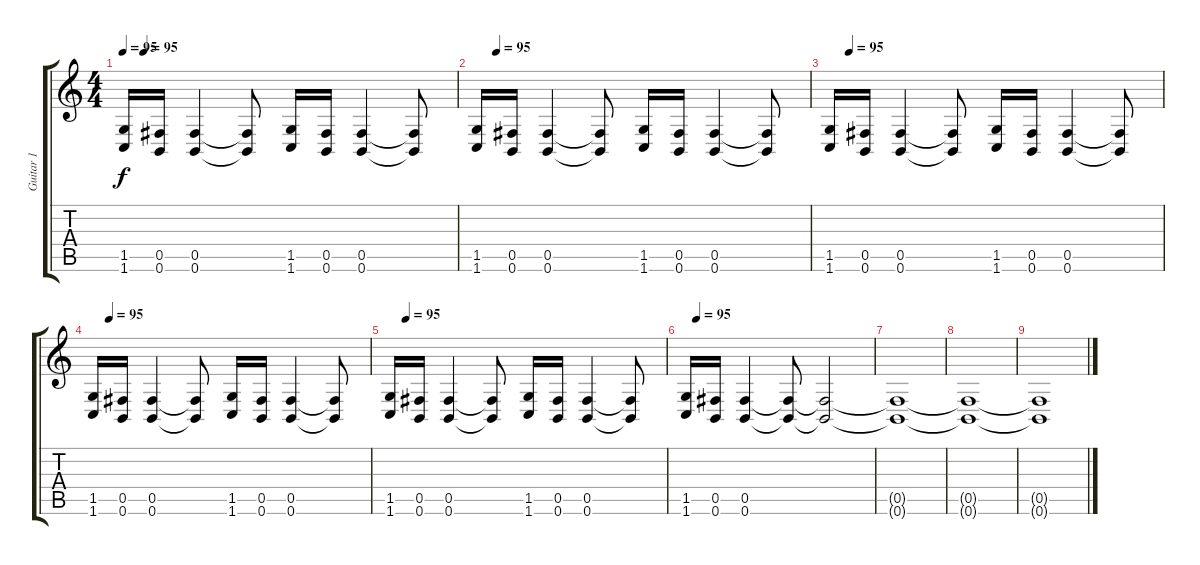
\track ("Guitar 1" "Guitar 1") {instrument distortionguitar}
\staff {score tabs}
\tuning (Db4 Ab3 E3 B2 Gb2 B1) {hide}
\ts (4 4)
\tempo 95
\tempo (95 0.0625)
\clef g2
\ks c
(1.5 1.6).16{dy f} (0.5 0.6).16 (0.5 0.6).4 (0.5{t} 0.6{t}).8 (1.5 1.6).16 (0.5 0.6).16 (0.5 0.6).4 (0.5{t} 0.6{t}).8 |
\tempo (95 0.0625)
(1.5 1.6).16 (0.5 0.6).16 (0.5 0.6).4 (0.5{t} 0.6{t}).8 (1.5 1.6).16 (0.5 0.6).16 (0.5 0.6).4 (0.5{t} 0.6{t}).8 |
\tempo (95 0.0625)
(1.5 1.6).16 (0.5 0.6).16 (0.5 0.6).4 (0.5{t} 0.6{t}).8 (1.5 1.6).16 (0.5 0.6).16 (0.5 0.6).4 (0.5{t} 0.6{t}).8 |
\tempo (95 0.0625)
(1.5 1.6).16 (0.5 0.6).16 (0.5 0.6).4 (0.5{t} 0.6{t}).8 (1.5 1.6).16 (0.5 0.6).16 (0.5 0.6).4 (0.5{t} 0.6{t}).8 |
\tempo (95 0.0625)
(1.5 1.6).16 (0.5 0.6).16 (0.5 0.6).4 (0.5{t} 0.6{t}).8 (1.5 1.6).16 (0.5 0.6).16 (0.5 0.6).4 (0.5{t} 0.6{t}).8 |
\tempo (95 0.0625)
(1.5 1.6).16 (0.5 0.6).16 (0.5 0.6).4 (0.5{t} 0.6{t}).8 (0.5{t} 0.6{t}).2 |
(0.5{t} 0.6{t}).1 |
(0.5{t} 0.6{t}).1 |
(0.5{t} 0.6{t}).1
